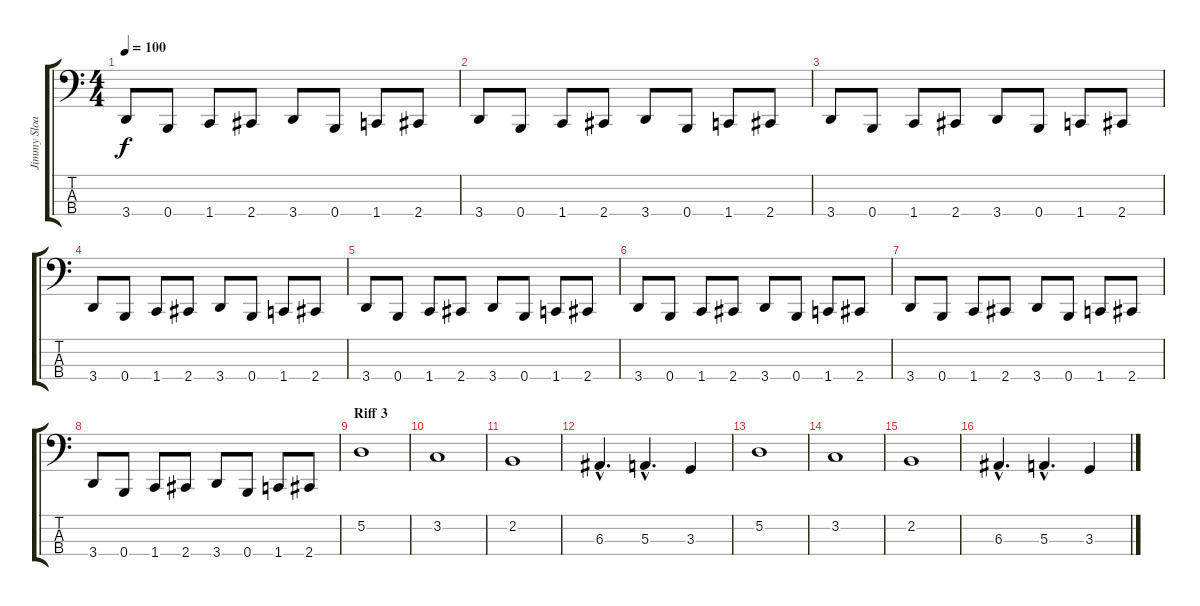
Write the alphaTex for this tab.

\track ("Jimmy Sloas" "Jimmy Sloa") {instrument electricbasspick}
\staff {score tabs}
\tuning (D2 A1 E1 B0) {hide}
\ts (4 4)
\tempo 100
\clef f4
\ks c
3.4.8{dy f} 0.4.8 1.4.8 2.4.8 3.4.8 0.4.8 1.4.8 2.4.8 |
3.4.8 0.4.8 1.4.8 2.4.8 3.4.8 0.4.8 1.4.8 2.4.8 |
3.4.8 0.4.8 1.4.8 2.4.8 3.4.8 0.4.8 1.4.8 2.4.8 |
3.4.8 0.4.8 1.4.8 2.4.8 3.4.8 0.4.8 1.4.8 2.4.8 |
3.4.8 0.4.8 1.4.8 2.4.8 3.4.8 0.4.8 1.4.8 2.4.8 |
3.4.8 0.4.8 1.4.8 2.4.8 3.4.8 0.4.8 1.4.8 2.4.8 |
3.4.8 0.4.8 1.4.8 2.4.8 3.4.8 0.4.8 1.4.8 2.4.8 |
3.4.8 0.4.8 1.4.8 2.4.8 3.4.8 0.4.8 1.4.8 2.4.8 |
\section ("" "Riff 3")
5.2.1 |
3.2.1 |
2.2.1 |
6.3{hac}.4{d} 5.3{hac}.4{d} 3.3.4 |
5.2.1 |
3.2.1 |
2.2.1 |
6.3{hac}.4{d} 5.3{hac}.4{d} 3.3.4
